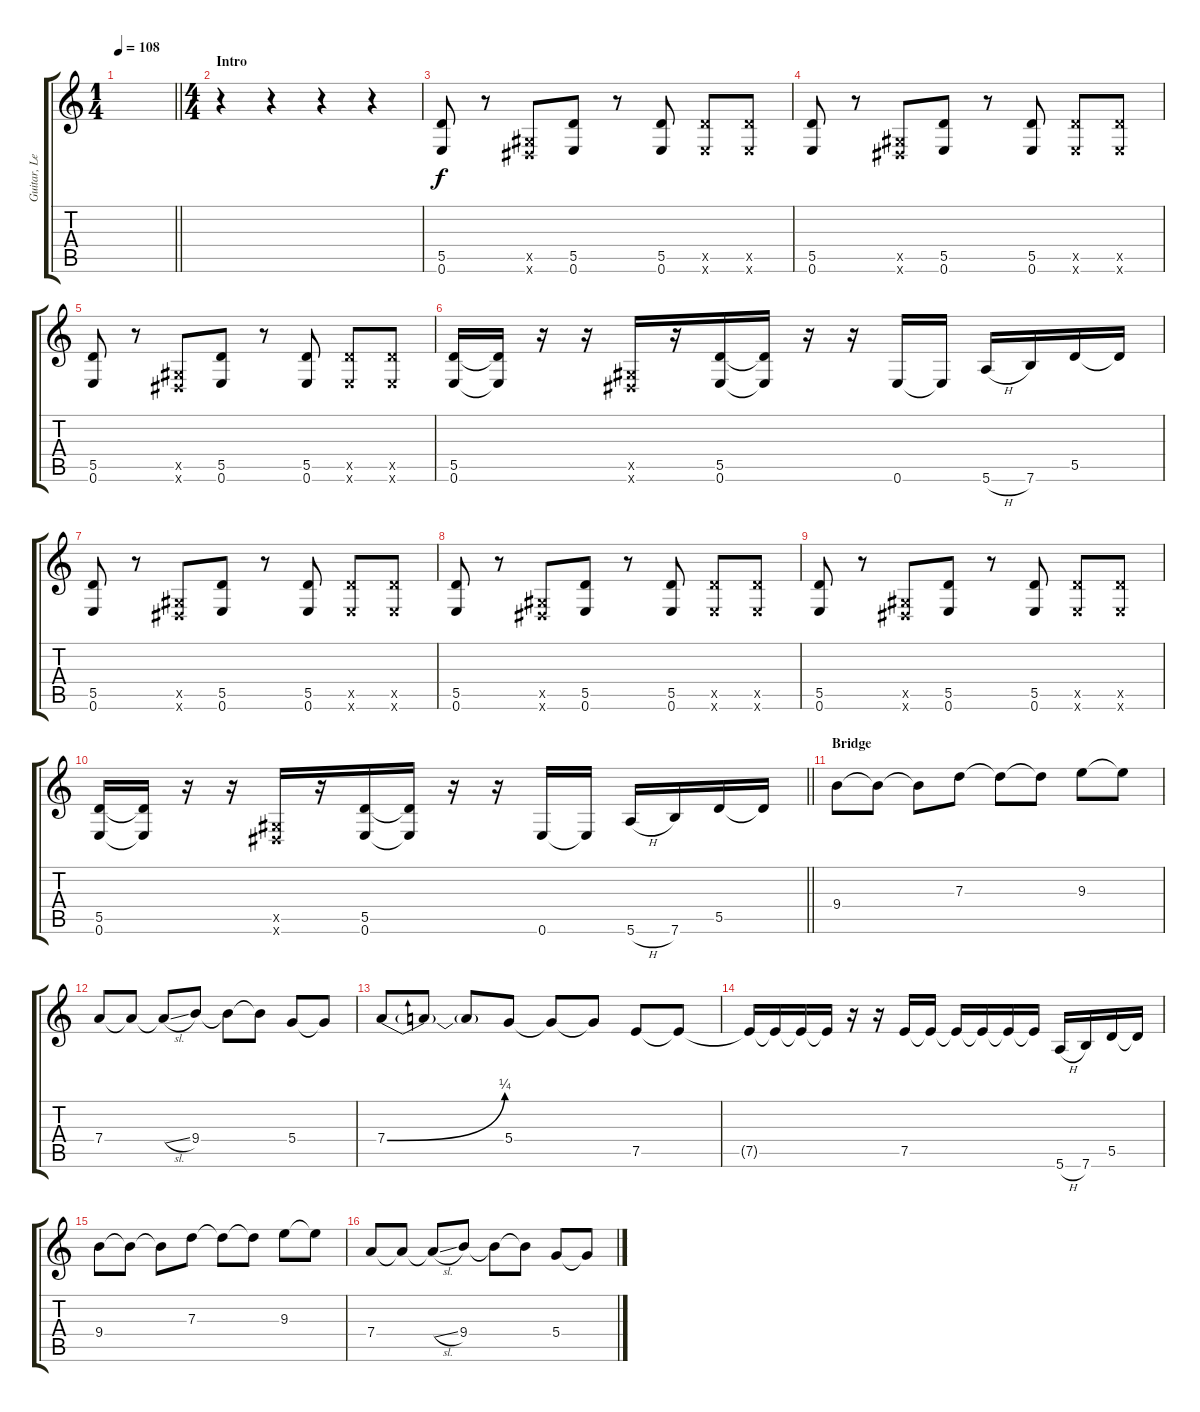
\track ("Guitar, Lead" "Guitar, Le") {mute instrument overdrivenguitar}
\staff {score tabs}
\tuning (E4 B3 G3 D3 A2 E2) {hide}
\ts (1 4)
\tempo 108
\clef g2
\barLineRight lightlight
\ks c
|
\ts (4 4)
\section ("" "Intro")
r.4 r.4 r.4 r.4 |
(5.5 0.6).8 r.8 (-1.5{x} -1.6{x}).8 (5.5 0.6).8 r.8 (5.5 0.6).8 (5.5{x} 0.6{x}).8 (5.5{x} 0.6{x}).8 |
(5.5 0.6).8 r.8 (-1.5{x} -1.6{x}).8 (5.5 0.6).8 r.8 (5.5 0.6).8 (5.5{x} 0.6{x}).8 (5.5{x} 0.6{x}).8 |
(5.5 0.6).8 r.8 (-1.5{x} -1.6{x}).8 (5.5 0.6).8 r.8 (5.5 0.6).8 (5.5{x} 0.6{x}).8 (5.5{x} 0.6{x}).8 |
(5.5 0.6).16 (5.5{t} 0.6{t}).16 r.16 r.16 (-1.5{x} -1.6{x}).16 r.16 (5.5 0.6).16 (5.5{t} 0.6{t}).16 r.16 r.16 0.6.16 0.6{t}.16 5.6{h}.16 7.6.16 5.5.16 5.5{t}.16 |
(5.5 0.6).8 r.8 (-1.5{x} -1.6{x}).8 (5.5 0.6).8 r.8 (5.5 0.6).8 (5.5{x} 0.6{x}).8 (5.5{x} 0.6{x}).8 |
(5.5 0.6).8 r.8 (-1.5{x} -1.6{x}).8 (5.5 0.6).8 r.8 (5.5 0.6).8 (5.5{x} 0.6{x}).8 (5.5{x} 0.6{x}).8 |
(5.5 0.6).8 r.8 (-1.5{x} -1.6{x}).8 (5.5 0.6).8 r.8 (5.5 0.6).8 (5.5{x} 0.6{x}).8 (5.5{x} 0.6{x}).8 |
\barLineRight lightlight
(5.5 0.6).16 (5.5{t} 0.6{t}).16 r.16 r.16 (-1.5{x} -1.6{x}).16 r.16 (5.5 0.6).16 (5.5{t} 0.6{t}).16 r.16 r.16 0.6.16 0.6{t}.16 5.6{h}.16 7.6.16 5.5.16 5.5{t}.16 |
\section ("" "Bridge")
9.4.8 9.4{t}.8 9.4{t}.8 7.3.8 7.3{t}.8 7.3{t}.8 9.3.8 9.3{t}.8 |
7.4.8 7.4{t}.8 7.4{sl t}.8 9.4.8 9.4{t}.8 9.4{t}.8 5.4.8 5.4{t}.8 |
7.4{be (bend 0 0 60 1)}.8 7.4{t}.8 7.4{t}.8 5.4.8 5.4{t}.8 5.4{t}.8 7.5.8 7.5{t}.8 |
7.5{t}.16 7.5{t}.16 7.5{t}.16 7.5{t}.16 r.16 r.16 7.5.16 7.5{t}.16 7.5{t}.16 7.5{t}.16 7.5{t}.16 7.5{t}.16 5.6{h}.16 7.6.16 5.5.16 5.5{t}.16 |
9.4.8 9.4{t}.8 9.4{t}.8 7.3.8 7.3{t}.8 7.3{t}.8 9.3.8 9.3{t}.8 |
7.4.8 7.4{t}.8 7.4{sl t}.8 9.4.8 9.4{t}.8 9.4{t}.8 5.4.8 5.4{t}.8
